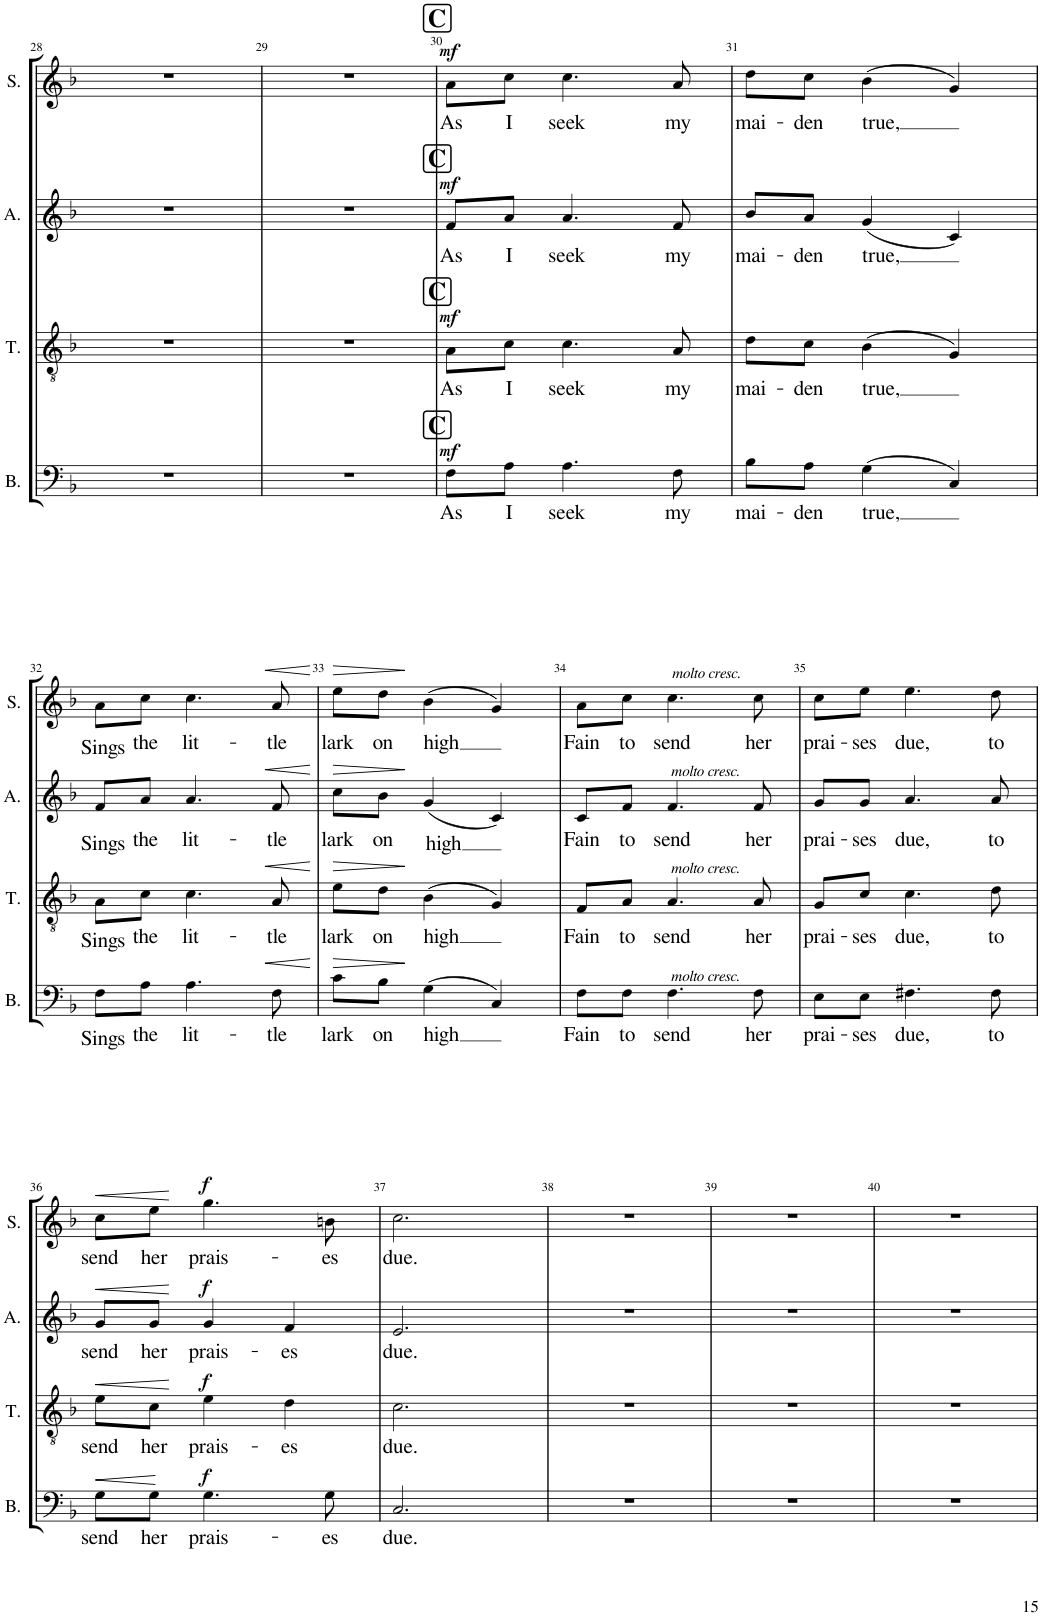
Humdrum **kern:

**kern	**text	**dynam	**kern	**text	**dynam	**kern	**text	**dynam	**kern	**text	**dynam
*part4	*part4	*part4	*part3	*part3	*part3	*part2	*part2	*part2	*part1	*part1	*part1
*staff4	*staff4	*staff4	*staff3	*staff3	*staff3	*staff2	*staff2	*staff2	*staff1	*staff1	*staff1
*I"Basse	*	*	*I"Tenor	*	*	*I"Alto	*	*	*I"Soprano	*	*
*I'B.	*	*	*I'T.	*	*	*I'A.	*	*	*I'S.	*	*
!!LO:PB:g=z
*clefF4	*	*	*clefGv2	*	*	*clefG2	*	*	*clefG2	*	*
*k[b-]	*	*	*k[b-]	*	*	*k[b-]	*	*	*k[b-]	*	*
*F:	*	*	*F:	*	*	*F:	*	*	*F:	*	*
*M3/4	*	*	*M3/4	*	*	*M3/4	*	*	*M3/4	*	*
=28	=28	=28	=28	=28	=28	=28	=28	=28	=28	=28	=28
2.r	.	.	2.r	.	.	2.r	.	.	2.r	.	.
=29	=29	=29	=29	=29	=29	=29	=29	=29	=29	=29	=29
2.r	.	.	2.r	.	.	2.r	.	.	2.r	.	.
!!LO:REH:place=s1:a:B:cj:fs=17:t=C
!!LO:REH:place=s2:a:B:cj:fs=17:t=C
!!LO:REH:place=s3:a:B:cj:fs=17:t=C
!!LO:REH:place=s4:a:B:cj:fs=17:t=C
=30	=30	=30	=30	=30	=30	=30	=30	=30	=30	=30	=30
!	!LO:LY:b	!LO:DY:a	!	!LO:LY:b	!LO:DY:a	!	!LO:LY:b	!LO:DY:a	!	!LO:LY:b	!LO:DY:a
8F\L	As	mf	8A\L	As	mf	8f/L	As	mf	8a\L	As	mf
!	!LO:LY:b	!	!	!LO:LY:b	!	!	!LO:LY:b	!	!	!LO:LY:b	!
8A\J	I	.	8c\J	I	.	8a/J	I	.	8cc\J	I	.
!	!LO:LY:b	!	!	!LO:LY:b	!	!	!LO:LY:b	!	!	!LO:LY:b	!
4.A\	seek	.	4.c\	seek	.	4.a/	seek	.	4.cc\	seek	.
!	!LO:LY:b	!	!	!LO:LY:b	!	!	!LO:LY:b	!	!	!LO:LY:b	!
8F\	my	.	8A/	my	.	8f/	my	.	8a/	my	.
=31	=31	=31	=31	=31	=31	=31	=31	=31	=31	=31	=31
!	!LO:LY:b	!	!	!LO:LY:b	!	!	!LO:LY:b	!	!	!LO:LY:b	!
8B-\L	mai-	.	8d\L	mai-	.	8b-/L	mai-	.	8dd\L	mai-	.
!	!LO:LY:b	!	!	!LO:LY:b	!	!	!LO:LY:b	!	!	!LO:LY:b	!
8A\J	-den	.	8c\J	-den	.	8a/J	-den	.	8cc\J	-den	.
!	!LO:LY:b	!	!	!LO:LY:b	!	!	!LO:LY:b	!	!	!LO:LY:b	!
(>4G\	true,	.	(>4B-\	true,	.	(<4g/	true,	.	(>4b-\	true,	.
4C/)	.	.	4G/)	.	.	4c/)	.	.	4g/)	.	.
!!LO:LB:g=z
=32	=32	=32	=32	=32	=32	=32	=32	=32	=32	=32	=32
!	!LO:LY:b	!	!	!LO:LY:b	!	!	!LO:LY:b	!	!	!LO:LY:b	!
8F\L	Sings	.	8A\L	Sings	.	8f/L	Sings	.	8a\L	Sings	.
!	!LO:LY:b	!	!	!LO:LY:b	!	!	!LO:LY:b	!	!	!LO:LY:b	!
8A\J	the	.	8c\J	the	.	8a/J	the	.	8cc\J	the	.
!	!LO:LY:b	!	!	!LO:LY:b	!	!	!LO:LY:b	!	!	!LO:LY:b	!
4.A\	lit-	.	4.c\	lit-	.	4.a/	lit-	.	4.cc\	lit-	.
!	!LO:LY:b	!LO:HP:b	!	!LO:LY:b	!LO:HP:b	!	!LO:LY:b	!LO:HP:b	!	!LO:LY:b	!LO:HP:b
8F\	-tle	<	8A/	-tle	<	8f/	-tle	<	8a/	-tle	<
.	.	[	.	.	[	.	.	[	.	.	[
=33	=33	=33	=33	=33	=33	=33	=33	=33	=33	=33	=33
!	!LO:LY:b	!LO:HP:b	!	!LO:LY:b	!LO:HP:b	!	!LO:LY:b	!LO:HP:b	!	!LO:LY:b	!LO:HP:b
8c\L	lark	>	8e\L	lark	>	8cc\L	lark	>	8ee\L	lark	>
!	!LO:LY:b	!	!	!LO:LY:b	!	!	!LO:LY:b	!	!	!LO:LY:b	!
8B-\J	on	.	8d\J	on	.	8b-\J	on	.	8dd\J	on	.
!	!LO:LY:b	!	!	!LO:LY:b	!	!	!LO:LY:b	!	!	!LO:LY:b	!
(>4G\	high	]	(>4B-\	high	]	(<4g/	high	]	(>4b-\	high	]
4C/)	.	.	4G/)	.	.	4c/)	.	.	4g/)	.	.
=34	=34	=34	=34	=34	=34	=34	=34	=34	=34	=34	=34
!	!LO:LY:b	!	!	!LO:LY:b	!	!	!LO:LY:b	!	!	!LO:LY:b	!
8F\L	Fain	.	8F/L	Fain	.	8c/L	Fain	.	8a\L	Fain	.
!	!	!	!	!	!	!	!	!	!LO:TX:a:i:t=molto cresc.	!	!
!	!LO:LY:b	!	!	!LO:LY:b	!	!	!LO:LY:b	!	!	!LO:LY:b	!
8F\J	to	.	8A/J	to	.	8f/J	to	.	8cc\J	to	.
!	!	!	!	!	!	!LO:TX:a:i:t=molto cresc.	!	!	!	!	!
!	!	!	!LO:TX:a:i:t=molto cresc.	!	!	!	!	!	!	!	!
!LO:TX:a:i:t=molto cresc.	!	!	!	!	!	!	!	!	!	!	!
!	!LO:LY:b	!	!	!LO:LY:b	!	!	!LO:LY:b	!	!	!LO:LY:b	!
4.F\	send	.	4.A/	send	.	4.f/	send	.	4.cc\	send	.
!	!LO:LY:b	!	!	!LO:LY:b	!	!	!LO:LY:b	!	!	!LO:LY:b	!
8F\	her	.	8A/	her	.	8f/	her	.	8cc\	her	.
=35	=35	=35	=35	=35	=35	=35	=35	=35	=35	=35	=35
!	!LO:LY:b	!	!	!LO:LY:b	!	!	!LO:LY:b	!	!	!LO:LY:b	!
8E\L	prai-	.	8G/L	prai-	.	8g/L	prai-	.	8cc\L	prai-	.
!	!LO:LY:b	!	!	!LO:LY:b	!	!	!LO:LY:b	!	!	!LO:LY:b	!
8E\J	-ses	.	8c/J	-ses	.	8g/J	-ses	.	8ee\J	-ses	.
!	!LO:LY:b	!	!	!LO:LY:b	!	!	!LO:LY:b	!	!	!LO:LY:b	!
4.F#X\	due,	.	4.c\	due,	.	4.a/	due,	.	4.ee\	due,	.
!	!LO:LY:b	!	!	!LO:LY:b	!	!	!LO:LY:b	!	!	!LO:LY:b	!
8F#\	to	.	8d\	to	.	8a/	to	.	8dd\	to	.
!!LO:LB:g=z
=36	=36	=36	=36	=36	=36	=36	=36	=36	=36	=36	=36
!	!LO:LY:b	!LO:HP:b	!	!LO:LY:b	!LO:HP:b	!	!LO:LY:b	!LO:HP:b	!	!LO:LY:b	!LO:HP:b
8G\L	send	<	8e\L	send	<	8g/L	send	<	8cc\L	send	<
!	!LO:LY:b	!	!	!LO:LY:b	!	!	!LO:LY:b	!	!	!LO:LY:b	!
8G\J	her	.	8c\J	her	.	8g/J	her	.	8ee\J	her	.
!	!LO:LY:b	!LO:DY:n=1:a	!	!LO:LY:b	!LO:DY:n=1:a	!	!LO:LY:b	!LO:DY:n=1:a	!	!LO:LY:b	!LO:DY:n=1:a
4.G\	prais-	[ f	4e\	prais-	[ f	4g/	prais-	[ f	4.gg\	prais-	[ f
!	!	!	!	!LO:LY:b	!	!	!LO:LY:b	!	!	!	!
.	.	.	4d\	-es	.	4f/	-es	.	.	.	.
!	!LO:LY:b	!	!	!	!	!	!	!	!	!LO:LY:b	!
8G\	-es	.	.	.	.	.	.	.	8bn\	-es	.
=37	=37	=37	=37	=37	=37	=37	=37	=37	=37	=37	=37
!	!LO:LY:b	!	!	!LO:LY:b	!	!	!LO:LY:b	!	!	!LO:LY:b	!
2.C/	due.	.	2.c\	due.	.	2.e/	due.	.	2.cc\	due.	.
=38	=38	=38	=38	=38	=38	=38	=38	=38	=38	=38	=38
2.r	.	.	2.r	.	.	2.r	.	.	2.r	.	.
=39	=39	=39	=39	=39	=39	=39	=39	=39	=39	=39	=39
2.r	.	.	2.r	.	.	2.r	.	.	2.r	.	.
=40	=40	=40	=40	=40	=40	=40	=40	=40	=40	=40	=40
2.r	.	.	2.r	.	.	2.r	.	.	2.r	.	.
=	=	=	=	=	=	=	=	=	=	=	=
*-	*-	*-	*-	*-	*-	*-	*-	*-	*-	*-	*-
